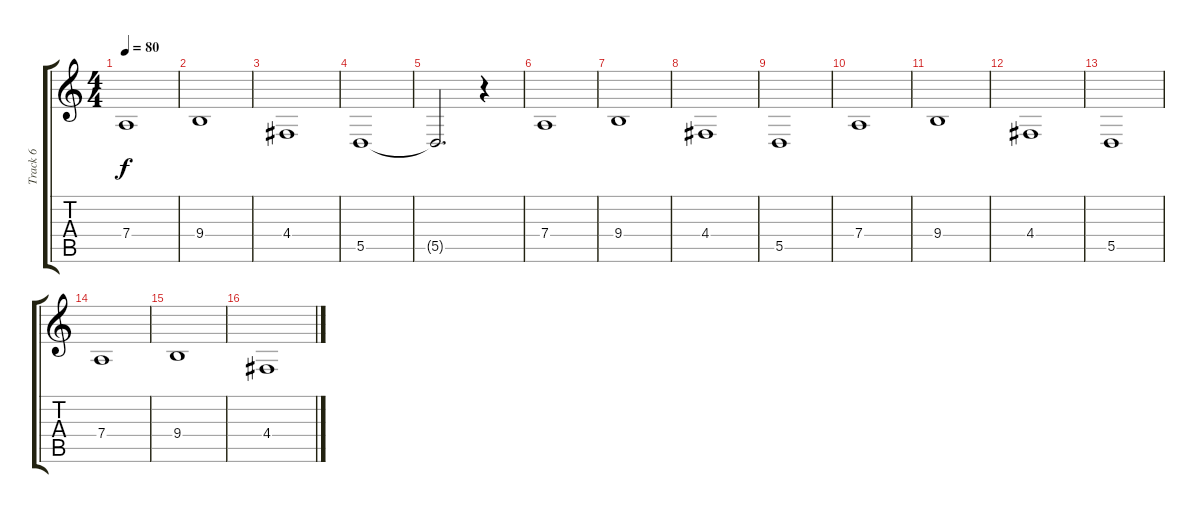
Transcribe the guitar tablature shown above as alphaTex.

\track ("Track 6" "Track 6") {instrument synthstrings1}
\staff {score tabs}
\tuning (E4 B3 G3 D3 A2 E2) {hide}
\ts (4 4)
\tempo 80
\clef g2
\ks c
7.4.1{dy f} |
9.4.1 |
4.4.1 |
5.5.1 |
5.5{t}.2{d} r.4 |
7.4.1 |
9.4.1 |
4.4.1 |
5.5.1 |
7.4.1 |
9.4.1 |
4.4.1 |
5.5.1 |
7.4.1 |
9.4.1 |
4.4.1
